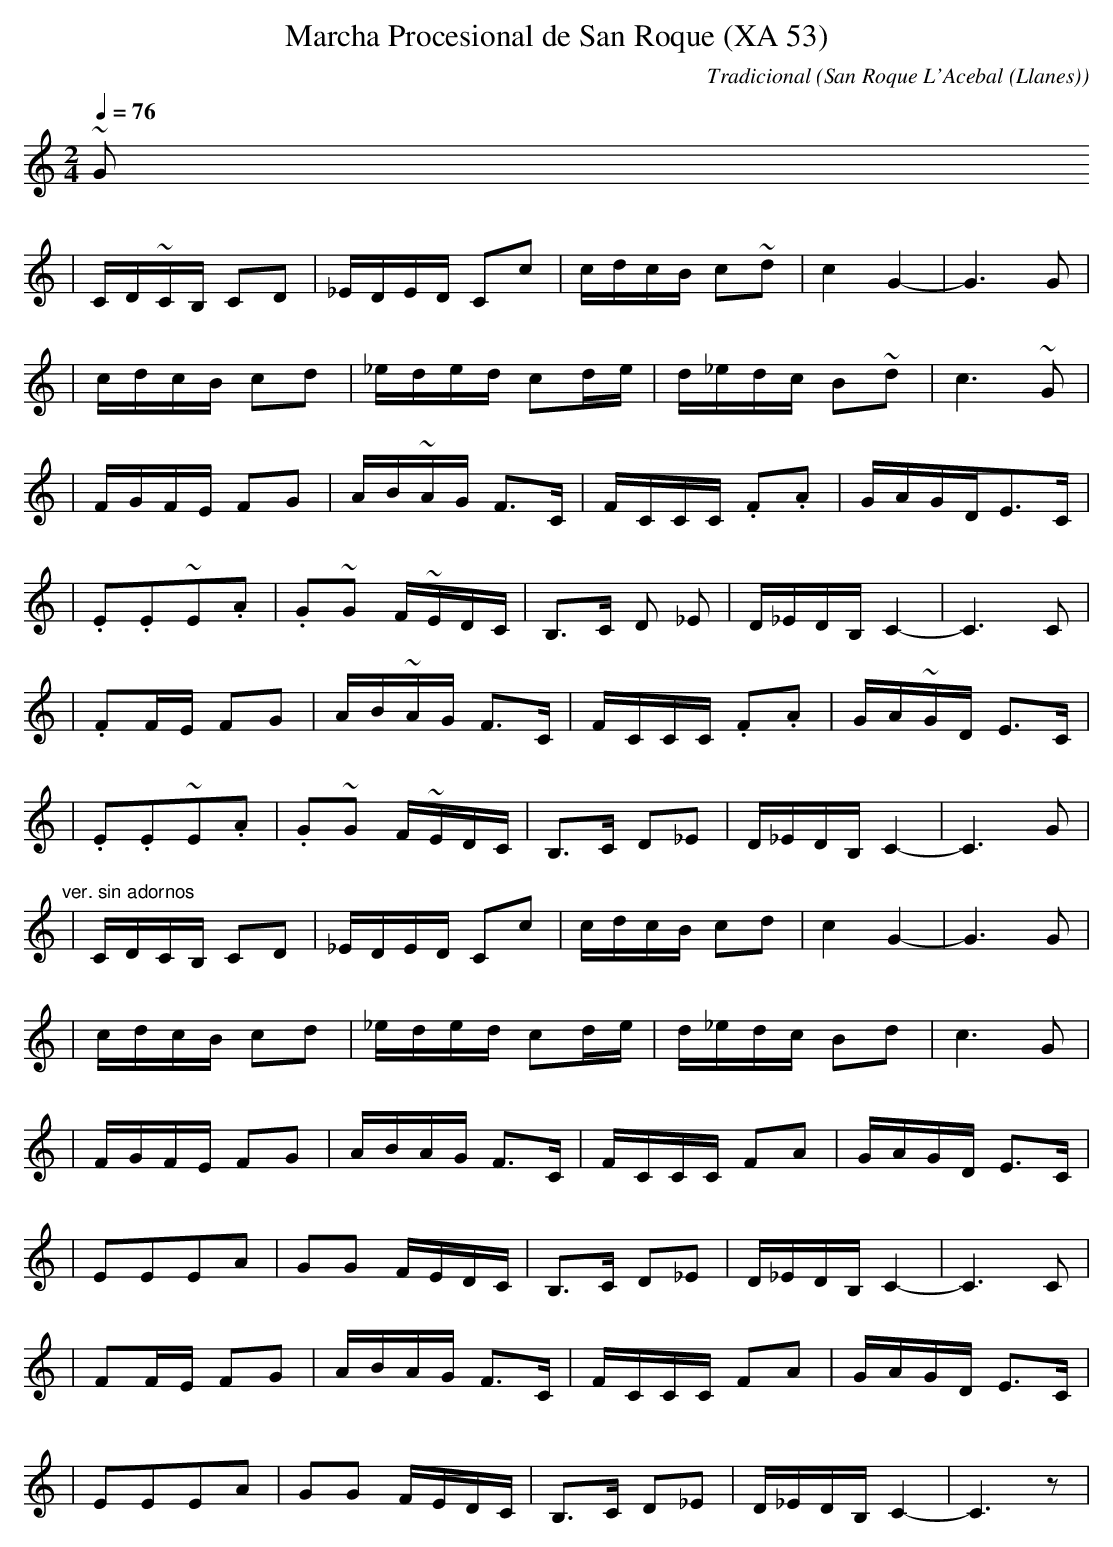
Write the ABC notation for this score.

X:1
T:Marcha Procesional de San Roque (XA 53)
C:Tradicional
O:San Roque L'Acebal (Llanes)
M:2/4
L:1/8
Q:1/4=76
K:C
~G
|C/D/~C/B,/ CD|_E/D/E/D/ Cc|c/d/c/B/ c~d|c2 G2-|G3 G|
|c/d/c/B/ cd|_e/d/e/d/ cd/e/|d/_e/d/c/ B~d|c3 ~G|
|F/G/F/E/ FG|A/B/~A/G/ F>C|F/C/C/C/ .F.A|G/A/G/D/E>C|
|.E.E~E.A|.G~G F/~E/D/C/|B,>C D _E|D/_E/D/B,/ C2-|C3 C|
|.FF/E/ FG|A/B/~A/G/ F>C|F/C/C/C/ .F.A|G/A/~G/D/ E>C|
|.E.E~E.A|.G~G F/~E/D/C/|B,>C D_E|D/_E/D/B,/ C2-|C3 G|
"ver. sin adornos"
|C/D/C/B,/ CD|_E/D/E/D/ Cc|c/d/c/B/ cd|c2 G2-|G3 G|
|c/d/c/B/ cd|_e/d/e/d/ cd/e/|d/_e/d/c/ Bd|c3 G|
|F/G/F/E/ FG|A/B/A/G/ F>C|F/C/C/C/ FA|G/A/G/D/ E>C|
|EEEA|GG F/E/D/C/|B,>C D_E|D/_E/D/B,/ C2-|C3 C|
|FF/E/ FG|A/B/A/G/ F>C|F/C/C/C/ FA|G/A/G/D/ E>C|
|EEEA|GG F/E/D/C/|B,>C D_E|D/_E/D/B,/ C2-|C3 z|
